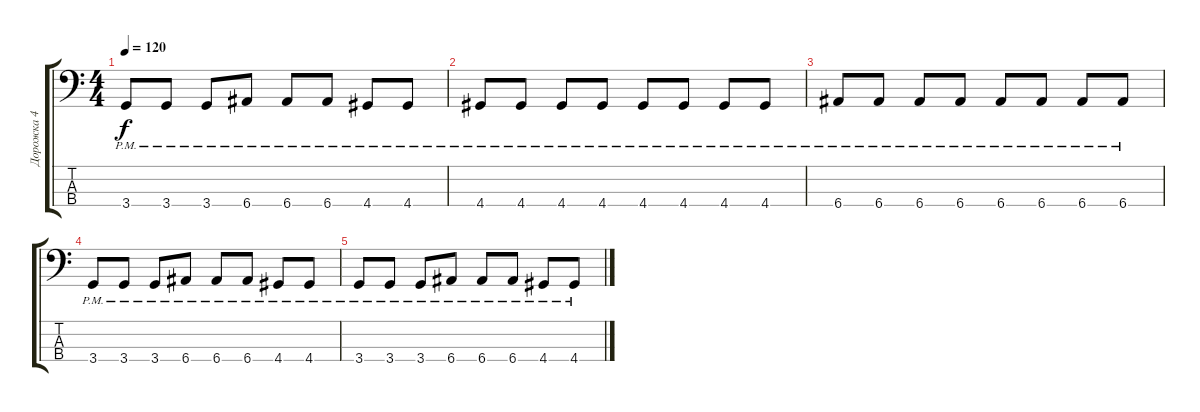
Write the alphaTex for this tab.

\track ("Дорожка 4" "Дорожка 4") {instrument electricbassfinger}
\staff {score tabs}
\tuning (G2 D2 A1 E1) {hide}
\ts (4 4)
\tempo 120
\clef f4
\ks c
3.4{pm}.8{dy f} 3.4{pm}.8 3.4{pm}.8 6.4{pm}.8 6.4{pm}.8 6.4{pm}.8 4.4{pm}.8 4.4{pm}.8 |
4.4{pm}.8 4.4{pm}.8 4.4{pm}.8 4.4{pm}.8 4.4{pm}.8 4.4{pm}.8 4.4{pm}.8 4.4{pm}.8 |
6.4{pm}.8 6.4{pm}.8 6.4{pm}.8 6.4{pm}.8 6.4{pm}.8 6.4{pm}.8 6.4{pm}.8 6.4{pm}.8 |
3.4{pm}.8 3.4{pm}.8 3.4{pm}.8 6.4{pm}.8 6.4{pm}.8 6.4{pm}.8 4.4{pm}.8 4.4{pm}.8 |
3.4{pm}.8 3.4{pm}.8 3.4{pm}.8 6.4{pm}.8 6.4{pm}.8 6.4{pm}.8 4.4{pm}.8 4.4{pm}.8
